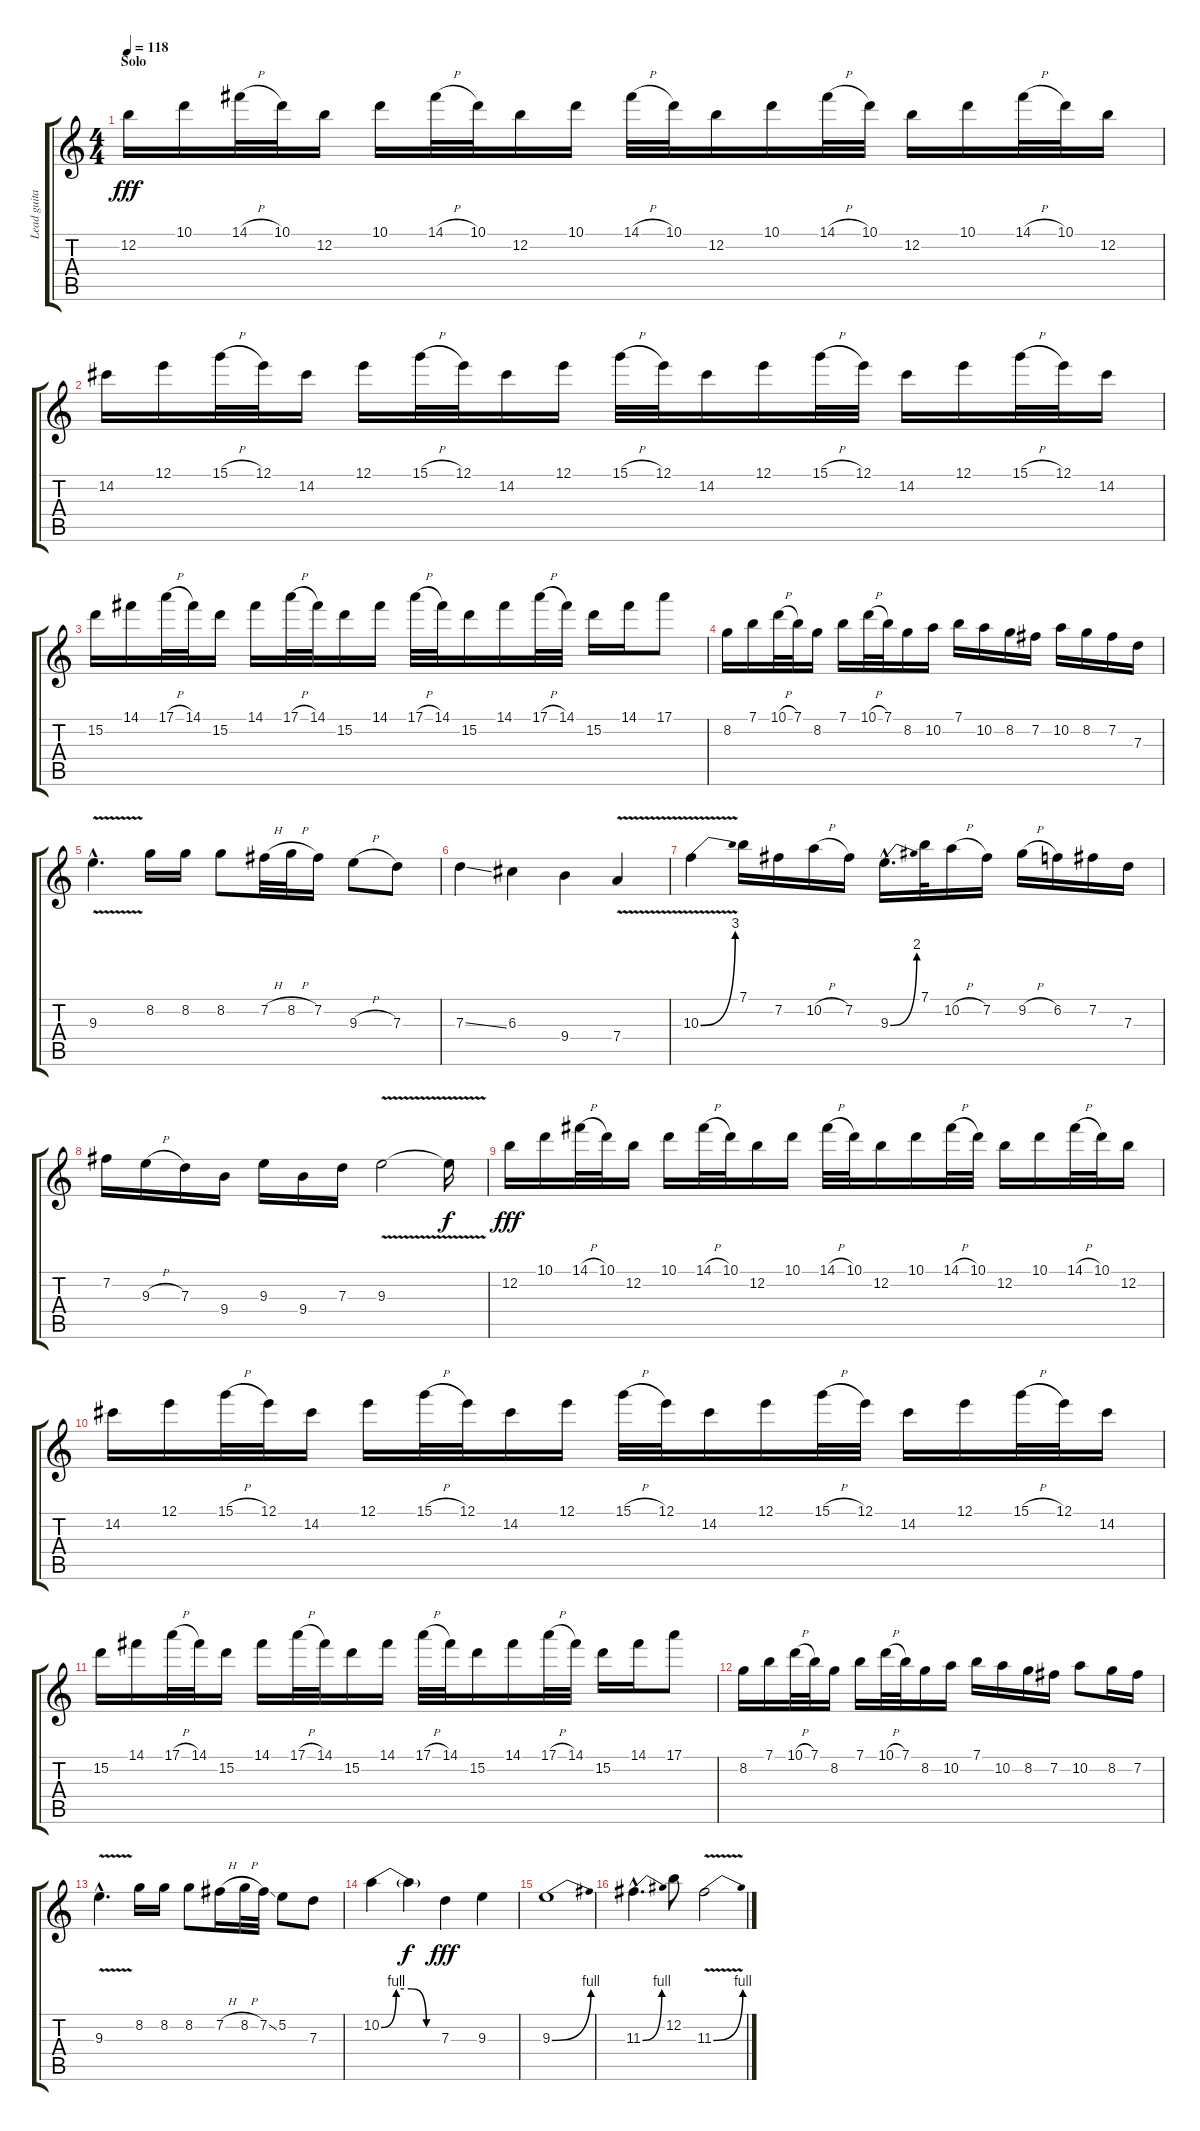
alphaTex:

\track ("Lead guitar/ Trumpet" "Lead guita") {instrument distortionguitar}
\staff {score tabs}
\tuning (E4 B3 G3 D3 A2 E2) {hide}
\ts (4 4)
\section ("" "Solo")
\tempo 118
\clef g2
\ks c
12.2.16{dy fff instrument overdrivenguitar} 10.1.16 14.1{h}.32 10.1.32 12.2.16 10.1.16 14.1{h}.32 10.1.32 12.2.16 10.1.16 14.1{h}.32 10.1.32 12.2.16 10.1.16 14.1{h}.32 10.1.32 12.2.16 10.1.16 14.1{h}.32 10.1.32 12.2.16 |
14.2.16 12.1.16 15.1{h}.32 12.1.32 14.2.16 12.1.16 15.1{h}.32 12.1.32 14.2.16 12.1.16 15.1{h}.32 12.1.32 14.2.16 12.1.16 15.1{h}.32 12.1.32 14.2.16 12.1.16 15.1{h}.32 12.1.32 14.2.16 |
15.2.16 14.1.16 17.1{h}.32 14.1.32 15.2.16 14.1.16 17.1{h}.32 14.1.32 15.2.16 14.1.16 17.1{h}.32 14.1.32 15.2.16 14.1.16 17.1{h}.32 14.1.32 15.2.16 14.1.16 17.1.8 |
8.2.16 7.1.16 10.1{h}.32 7.1.32 8.2.16 7.1.16 10.1{h}.32 7.1.32 8.2.16 10.2.16 7.1.16 10.2.16 8.2.16 7.2.16 10.2.16 8.2.16 7.2.16 7.3.16 |
9.3{v hac}.4{d} 8.2.16 8.2.16 8.2.8 7.2{h}.32 8.2{h}.32 7.2.16 9.3{h}.8 7.3.8 |
7.3{ss}.4 6.3.4 9.4.4 7.4{v}.4 |
10.3{be (bend 0 0 60 12) v}.4 7.1.16 7.2.16 10.2{h}.16 7.2.16 9.3{be (bend 0 0 60 8) hac}.16{d} 7.1.32 10.2{h}.16 7.2.16 9.2{h}.16 6.2.16 7.2.16 7.3.16 |
7.2.16 9.3{h}.16 7.3.16 9.4.16 9.3.16 9.4.16 7.3.16 9.3{v}.2 9.3{t}.16{dy f} |
12.2.16{dy fff} 10.1.16 14.1{h}.32 10.1.32 12.2.16 10.1.16 14.1{h}.32 10.1.32 12.2.16 10.1.16 14.1{h}.32 10.1.32 12.2.16 10.1.16 14.1{h}.32 10.1.32 12.2.16 10.1.16 14.1{h}.32 10.1.32 12.2.16 |
14.2.16 12.1.16 15.1{h}.32 12.1.32 14.2.16 12.1.16 15.1{h}.32 12.1.32 14.2.16 12.1.16 15.1{h}.32 12.1.32 14.2.16 12.1.16 15.1{h}.32 12.1.32 14.2.16 12.1.16 15.1{h}.32 12.1.32 14.2.16 |
15.2.16 14.1.16 17.1{h}.32 14.1.32 15.2.16 14.1.16 17.1{h}.32 14.1.32 15.2.16 14.1.16 17.1{h}.32 14.1.32 15.2.16 14.1.16 17.1{h}.32 14.1.32 15.2.16 14.1.16 17.1.8 |
8.2.16 7.1.16 10.1{h}.32 7.1.32 8.2.16 7.1.16 10.1{h}.32 7.1.32 8.2.16 10.2.16 7.1.16 10.2.16 8.2.16 7.2.16 10.2.8 8.2.16 7.2.16 |
9.3{v hac}.4{d} 8.2.16 8.2.16 8.2.8 7.2{h}.16 8.2{h}.32 7.2{ss}.32 5.2.8 7.3.8 |
10.2{be (custom 0 0 15 4 30 4 45 0 60 0)}.4 10.2{t}.4{dy f} 7.3.4{dy fff} 9.3.4 |
9.3{be (bend 0 0 60 4)}.1 |
11.3{be (bend 0 0 60 4) hac}.4{d} 12.2.8 11.3{be (bend 0 0 60 4) v}.2
